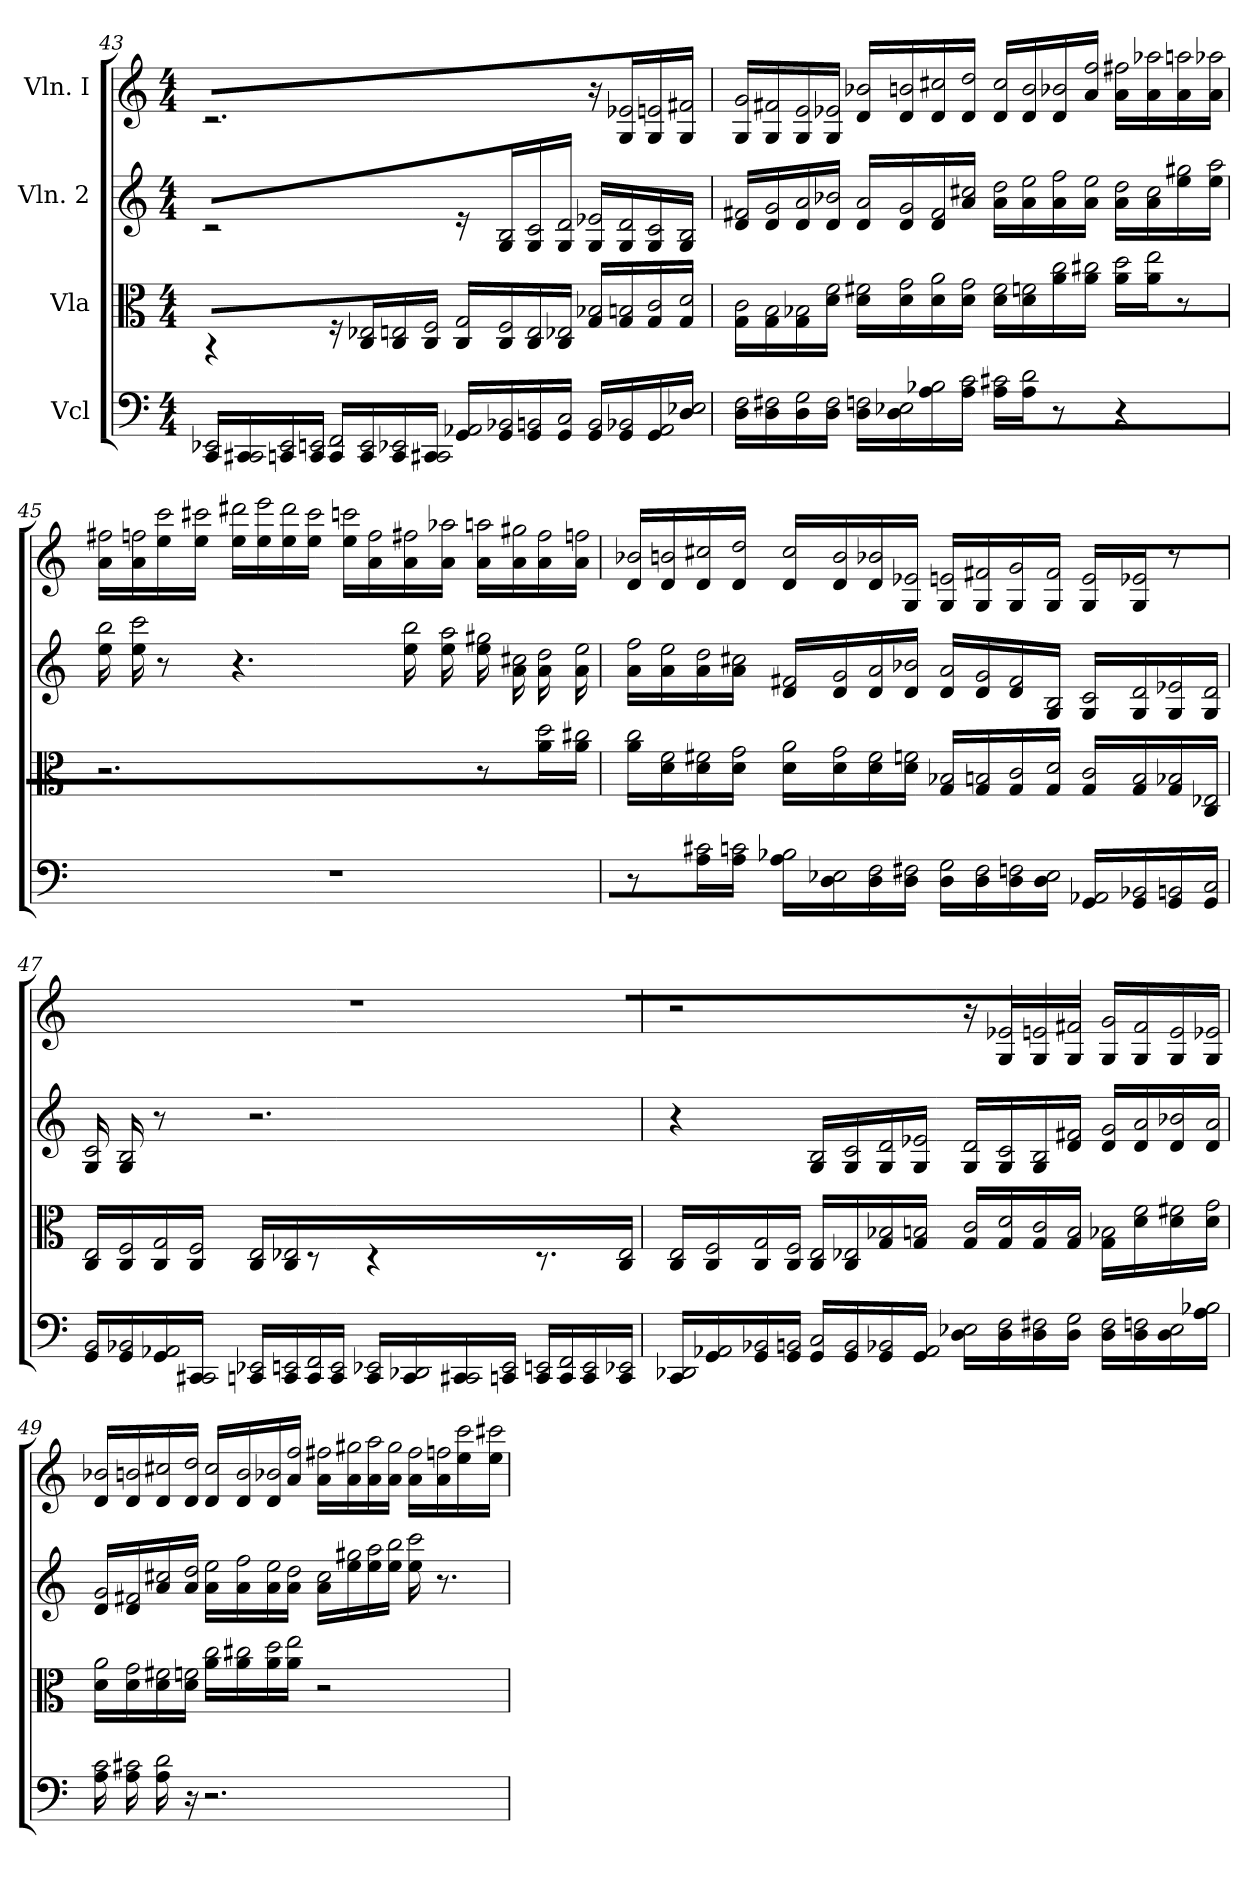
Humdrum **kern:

**kern	**kern	**kern	**kern
*part4	*part3	*part2	*part1
*staff4	*staff3	*staff2	*staff1
*I"Vcl	*I"Vla	*I"Vln. 2	*I"Vln. I
*clefF4	*clefC3	*clefG2	*clefG2
*k[]	*k[]	*k[]	*k[]
*C:	*C:	*C:	*C:
*M4/4	*M4/4	*M4/4	*M4/4
=43	=43	=43	=43
!LO:N:n=2:head=open	!	!	!
16CC 16EE-XLL	4r	2r	2.r
!LO:N:n=2:head=open	!	!	!
16CC 16CC#X	.	.	.
!LO:N:n=2:head=open	!	!	!
16CCn 16EE-	.	.	.
!LO:N:n=2:head=open	!	!	!
16CC 16EEnJJ	.	.	.
!LO:N:n=2:head=open	!	!	!
16CC 16FFLL	16r	.	.
!LO:N:n=2:head=open	!LO:N:n=2:head=open	!	!
16CC 16EE	16C 16E-X	.	.
!LO:N:n=2:head=open	!LO:N:n=2:head=open	!	!
16CC 16EE-X	16C 16En	.	.
!LO:N:n=2:head=open	!LO:N:n=2:head=open	!	!
16CC 16CC#XJJ	16C 16FJJ	.	.
!LO:N:n=2:head=open	!LO:N:n=2:head=open	!	!
16GG 16AA-XLL	16C 16GLL	16r	.
!LO:N:n=2:head=open	!LO:N:n=2:head=open	!LO:N:n=2:head=open	!
16GG 16BB-X	16C 16F	16G 16B	.
!LO:N:n=2:head=open	!LO:N:n=2:head=open	!LO:N:n=2:head=open	!
16GG 16BBn	16C 16E	16G 16c	.
!LO:N:n=2:head=open	!LO:N:n=2:head=open	!LO:N:n=2:head=open	!
16GG 16CJJ	16C 16E-XJJ	16G 16dJJ	.
!LO:N:n=2:head=open	!LO:N:n=2:head=open	!LO:N:n=2:head=open	!
16GG 16BBLL	16G 16B-XLL	16G 16e-XLL	16r
!LO:N:n=2:head=open	!LO:N:n=2:head=open	!LO:N:n=2:head=open	!LO:N:n=2:head=open
16GG 16BB-X	16G 16Bn	16G 16d	16G 16e-X
!LO:N:n=2:head=open	!LO:N:n=2:head=open	!LO:N:n=2:head=open	!LO:N:n=2:head=open
16GG 16AA-	16G 16c	16G 16c	16G 16en
!LO:N:n=2:head=open	!LO:N:n=2:head=open	!LO:N:n=2:head=open	!LO:N:n=2:head=open
16D 16E-XJJ	16G 16dJJ	16G 16BJJ	16G 16f#XJJ
=44	=44	=44	=44
!LO:N:n=2:head=open	!LO:N:n=2:head=open	!LO:N:n=2:head=open	!LO:N:n=2:head=open
16D 16FLL	16G 16cLL	16d 16f#XLL	16G 16gLL
!LO:N:n=2:head=open	!LO:N:n=2:head=open	!LO:N:n=2:head=open	!LO:N:n=2:head=open
16D 16F#X	16G 16B	16d 16g	16G 16f#X
!LO:N:n=2:head=open	!LO:N:n=2:head=open	!LO:N:n=2:head=open	!LO:N:n=2:head=open
16D 16G	16G 16B-X	16d 16a	16G 16e
!LO:N:n=2:head=open	!LO:N:n=2:head=open	!LO:N:n=2:head=open	!LO:N:n=2:head=open
16D 16F#JJ	16d 16fJJ	16d 16b-XJJ	16G 16e-XJJ
!LO:N:n=2:head=open	!LO:N:n=2:head=open	!LO:N:n=2:head=open	!LO:N:n=2:head=open
16D 16FnLL	16d 16f#XLL	16d 16aLL	16d 16b-XLL
!LO:N:n=2:head=open	!LO:N:n=2:head=open	!LO:N:n=2:head=open	!LO:N:n=2:head=open
16D 16E-X	16d 16g	16d 16g	16d 16bn
!LO:N:n=2:head=open	!LO:N:n=2:head=open	!LO:N:n=2:head=open	!LO:N:n=2:head=open
16A 16B-X	16d 16a	16d 16f#	16d 16cc#X
!LO:N:n=2:head=open	!LO:N:n=2:head=open	!LO:N:n=2:head=open	!LO:N:n=2:head=open
16A 16cJJ	16d 16gJJ	16a 16cc#XJJ	16d 16ddJJ
!LO:N:n=2:head=open	!LO:N:n=2:head=open	!LO:N:n=2:head=open	!LO:N:n=2:head=open
16A 16c#XLL	16d 16f#LL	16a 16ddLL	16d 16cc#LL
!LO:N:n=2:head=open	!LO:N:n=2:head=open	!LO:N:n=2:head=open	!LO:N:n=2:head=open
16A 16d	16d 16fn	16a 16ee	16d 16b
!	!LO:N:n=2:head=open	!LO:N:n=2:head=open	!LO:N:n=2:head=open
8r	16a 16cc	16a 16ff	16d 16b-X
!	!LO:N:n=2:head=open	!LO:N:n=2:head=open	!LO:N:n=2:head=open
.	16a 16cc#XJJ	16a 16eeJJ	16a 16ffJJ
!	!LO:N:n=2:head=open	!LO:N:n=2:head=open	!LO:N:n=2:head=open
4r	16a 16ddLL	16a 16ddLL	16a 16ff#XLL
!	!LO:N:n=2:head=open	!LO:N:n=2:head=open	!LO:N:n=2:head=open
.	16a 16ee	16a 16cc#	16a 16aa-X
!	!	!LO:N:n=2:head=open	!LO:N:n=2:head=open
.	8r	16ee 16gg#X	16a 16aan
!	!	!LO:N:n=2:head=open	!LO:N:n=2:head=open
.	.	16ee 16aaJJ	16a 16aa-XJJ
=45	=45	=45	=45
!	!	!LO:N:n=2:head=open	!LO:N:n=2:head=open
1r	2.r	16ee 16bbLL	16a 16ff#XLL
!	!	!LO:N:n=2:head=open	!LO:N:n=2:head=open
.	.	16ee 16ccc	16a 16ffn
!	!	!	!LO:N:n=2:head=open
.	.	8r	16ee 16ccc
!	!	!	!LO:N:n=2:head=open
.	.	.	16ee 16ccc#XJJ
!	!	!	!LO:N:n=2:head=open
.	.	4.r	16ee 16ddd#XLL
!	!	!	!LO:N:n=2:head=open
.	.	.	16ee 16eee
!	!	!	!LO:N:n=2:head=open
.	.	.	16ee 16ddd#
!	!	!	!LO:N:n=2:head=open
.	.	.	16ee 16ccc#JJ
!	!	!	!LO:N:n=2:head=open
.	.	.	16ee 16cccnLL
!	!	!	!LO:N:n=2:head=open
.	.	.	16a 16ff
!	!	!LO:N:n=2:head=open	!LO:N:n=2:head=open
.	.	16ee 16bbLL	16a 16ff#X
!	!	!LO:N:n=2:head=open	!LO:N:n=2:head=open
.	.	16ee 16aaJJ	16a 16aa-XJJ
!	!	!LO:N:n=2:head=open	!LO:N:n=2:head=open
.	8r	16ee 16gg#XLL	16a 16aanLL
!	!	!LO:N:n=2:head=open	!LO:N:n=2:head=open
.	.	16a 16cc#X	16a 16gg#X
!	!LO:N:n=2:head=open	!LO:N:n=2:head=open	!LO:N:n=2:head=open
.	16a 16dd	16a 16dd	16a 16ff#
!	!LO:N:n=2:head=open	!LO:N:n=2:head=open	!LO:N:n=2:head=open
.	16a 16cc#XJJ	16a 16eeJJ	16a 16ffnJJ
=46	=46	=46	=46
!	!LO:N:n=2:head=open	!LO:N:n=2:head=open	!LO:N:n=2:head=open
8r	16a 16ccLL	16a 16ffLL	16d 16b-XLL
!	!LO:N:n=2:head=open	!LO:N:n=2:head=open	!LO:N:n=2:head=open
.	16d 16f	16a 16ee	16d 16bn
!LO:N:n=2:head=open	!LO:N:n=2:head=open	!LO:N:n=2:head=open	!LO:N:n=2:head=open
16A 16c#X	16d 16f#X	16a 16dd	16d 16cc#X
!LO:N:n=2:head=open	!LO:N:n=2:head=open	!LO:N:n=2:head=open	!LO:N:n=2:head=open
16A 16cnJJ	16d 16gJJ	16a 16cc#XJJ	16d 16ddJJ
!LO:N:n=2:head=open	!LO:N:n=2:head=open	!LO:N:n=2:head=open	!LO:N:n=2:head=open
16A 16B-XLL	16d 16aLL	16d 16f#XLL	16d 16cc#LL
!LO:N:n=2:head=open	!LO:N:n=2:head=open	!LO:N:n=2:head=open	!LO:N:n=2:head=open
16D 16E-X	16d 16g	16d 16g	16d 16b
!LO:N:n=2:head=open	!LO:N:n=2:head=open	!LO:N:n=2:head=open	!LO:N:n=2:head=open
16D 16F	16d 16f#	16d 16a	16d 16b-X
!LO:N:n=2:head=open	!LO:N:n=2:head=open	!LO:N:n=2:head=open	!LO:N:n=2:head=open
16D 16F#XJJ	16d 16fnJJ	16d 16b-XJJ	16G 16e-XJJ
!LO:N:n=2:head=open	!LO:N:n=2:head=open	!LO:N:n=2:head=open	!LO:N:n=2:head=open
16D 16GLL	16G 16B-XLL	16d 16aLL	16G 16enLL
!LO:N:n=2:head=open	!LO:N:n=2:head=open	!LO:N:n=2:head=open	!LO:N:n=2:head=open
16D 16F#	16G 16Bn	16d 16g	16G 16f#X
!LO:N:n=2:head=open	!LO:N:n=2:head=open	!LO:N:n=2:head=open	!LO:N:n=2:head=open
16D 16Fn	16G 16c	16d 16f#	16G 16g
!LO:N:n=2:head=open	!LO:N:n=2:head=open	!LO:N:n=2:head=open	!LO:N:n=2:head=open
16D 16E-JJ	16G 16dJJ	16G 16BJJ	16G 16f#JJ
!LO:N:n=2:head=open	!LO:N:n=2:head=open	!LO:N:n=2:head=open	!LO:N:n=2:head=open
16GG 16AA-XLL	16G 16cLL	16G 16cLL	16G 16eLL
!LO:N:n=2:head=open	!LO:N:n=2:head=open	!LO:N:n=2:head=open	!LO:N:n=2:head=open
16GG 16BB-X	16G 16B	16G 16d	16G 16e-X
!LO:N:n=2:head=open	!LO:N:n=2:head=open	!LO:N:n=2:head=open	!
16GG 16BBn	16G 16B-X	16G 16e-X	8r
!LO:N:n=2:head=open	!LO:N:n=2:head=open	!LO:N:n=2:head=open	!
16GG 16CJJ	16C 16E-XJJ	16G 16dJJ	.
=47	=47	=47	=47
!LO:N:n=2:head=open	!LO:N:n=2:head=open	!LO:N:n=2:head=open	!
16GG 16BBLL	16C 16ELL	16G 16cLL	1r
!LO:N:n=2:head=open	!LO:N:n=2:head=open	!LO:N:n=2:head=open	!
16GG 16BB-X	16C 16F	16G 16B	.
!LO:N:n=2:head=open	!LO:N:n=2:head=open	!	!
16GG 16AA-X	16C 16G	8r	.
!LO:N:n=2:head=open	!LO:N:n=2:head=open	!	!
16CC 16CC#XJJ	16C 16FJJ	.	.
!LO:N:n=2:head=open	!LO:N:n=2:head=open	!	!
16CCn 16EE-XLL	16C 16ELL	2.r	.
!LO:N:n=2:head=open	!LO:N:n=2:head=open	!	!
16CC 16EEn	16C 16E-X	.	.
!LO:N:n=2:head=open	!	!	!
16CC 16FF	8r	.	.
!LO:N:n=2:head=open	!	!	!
16CC 16EEJJ	.	.	.
!LO:N:n=2:head=open	!	!	!
16CC 16EE-XLL	4r	.	.
!LO:N:n=2:head=open	!	!	!
16CC 16DD-X	.	.	.
!LO:N:n=2:head=open	!	!	!
16CC 16CC#X	.	.	.
!LO:N:n=2:head=open	!	!	!
16CCn 16EE-JJ	.	.	.
!LO:N:n=2:head=open	!	!	!
16CC 16EEnLL	8.r	.	.
!LO:N:n=2:head=open	!	!	!
16CC 16FF	.	.	.
!LO:N:n=2:head=open	!	!	!
16CC 16EE	.	.	.
!LO:N:n=2:head=open	!LO:N:n=2:head=open	!	!
16CC 16EE-XJJ	16C 16E-JJ	.	.
=48	=48	=48	=48
!LO:N:n=2:head=open	!LO:N:n=2:head=open	!	!
16CC 16DD-XLL	16C 16ELL	4r	2r
!LO:N:n=2:head=open	!LO:N:n=2:head=open	!	!
16GG 16AA-X	16C 16F	.	.
!LO:N:n=2:head=open	!LO:N:n=2:head=open	!	!
16GG 16BB-X	16C 16G	.	.
!LO:N:n=2:head=open	!LO:N:n=2:head=open	!	!
16GG 16BBnJJ	16C 16FJJ	.	.
!LO:N:n=2:head=open	!LO:N:n=2:head=open	!LO:N:n=2:head=open	!
16GG 16CLL	16C 16ELL	16G 16BLL	.
!LO:N:n=2:head=open	!LO:N:n=2:head=open	!LO:N:n=2:head=open	!
16GG 16BB	16C 16E-X	16G 16c	.
!LO:N:n=2:head=open	!LO:N:n=2:head=open	!LO:N:n=2:head=open	!
16GG 16BB-X	16G 16B-X	16G 16d	.
!LO:N:n=2:head=open	!LO:N:n=2:head=open	!LO:N:n=2:head=open	!
16GG 16AA-JJ	16G 16BnJJ	16G 16e-XJJ	.
!LO:N:n=2:head=open	!LO:N:n=2:head=open	!LO:N:n=2:head=open	!
16D 16E-XLL	16G 16cLL	16G 16dLL	16r
!LO:N:n=2:head=open	!LO:N:n=2:head=open	!LO:N:n=2:head=open	!LO:N:n=2:head=open
16D 16F	16G 16d	16G 16c	16G 16e-X
!LO:N:n=2:head=open	!LO:N:n=2:head=open	!LO:N:n=2:head=open	!LO:N:n=2:head=open
16D 16F#X	16G 16c	16G 16B	16G 16en
!LO:N:n=2:head=open	!LO:N:n=2:head=open	!LO:N:n=2:head=open	!LO:N:n=2:head=open
16D 16GJJ	16G 16BJJ	16d 16f#XJJ	16G 16f#XJJ
!LO:N:n=2:head=open	!LO:N:n=2:head=open	!LO:N:n=2:head=open	!LO:N:n=2:head=open
16D 16F#LL	16G 16B-XLL	16d 16gLL	16G 16gLL
!LO:N:n=2:head=open	!LO:N:n=2:head=open	!LO:N:n=2:head=open	!LO:N:n=2:head=open
16D 16Fn	16d 16f	16d 16a	16G 16f#
!LO:N:n=2:head=open	!LO:N:n=2:head=open	!LO:N:n=2:head=open	!LO:N:n=2:head=open
16D 16E-	16d 16f#X	16d 16b-X	16G 16e
!LO:N:n=2:head=open	!LO:N:n=2:head=open	!LO:N:n=2:head=open	!LO:N:n=2:head=open
16A 16B-XJJ	16d 16gJJ	16d 16aJJ	16G 16e-XJJ
=49	=49	=49	=49
!LO:N:n=2:head=open	!LO:N:n=2:head=open	!LO:N:n=2:head=open	!LO:N:n=2:head=open
16A 16cLL	16d 16aLL	16d 16gLL	16d 16b-XLL
!LO:N:n=2:head=open	!LO:N:n=2:head=open	!LO:N:n=2:head=open	!LO:N:n=2:head=open
16A 16c#X	16d 16g	16d 16f#X	16d 16bn
!LO:N:n=2:head=open	!LO:N:n=2:head=open	!LO:N:n=2:head=open	!LO:N:n=2:head=open
16A 16d	16d 16f#X	16a 16cc#X	16d 16cc#X
!	!LO:N:n=2:head=open	!LO:N:n=2:head=open	!LO:N:n=2:head=open
16r	16d 16fnJJ	16a 16ddJJ	16d 16ddJJ
!	!LO:N:n=2:head=open	!LO:N:n=2:head=open	!LO:N:n=2:head=open
2.r	16a 16ccLL	16a 16eeLL	16d 16cc#LL
!	!LO:N:n=2:head=open	!LO:N:n=2:head=open	!LO:N:n=2:head=open
.	16a 16cc#X	16a 16ff	16d 16b
!	!LO:N:n=2:head=open	!LO:N:n=2:head=open	!LO:N:n=2:head=open
.	16a 16dd	16a 16ee	16d 16b-X
!	!LO:N:n=2:head=open	!LO:N:n=2:head=open	!LO:N:n=2:head=open
.	16a 16eeJJ	16a 16ddJJ	16a 16ffJJ
!	!	!LO:N:n=2:head=open	!LO:N:n=2:head=open
.	2r	16a 16cc#LL	16a 16ff#XLL
!	!	!LO:N:n=2:head=open	!LO:N:n=2:head=open
.	.	16ee 16gg#X	16a 16gg#X
!	!	!LO:N:n=2:head=open	!LO:N:n=2:head=open
.	.	16ee 16aa	16a 16aa
!	!	!LO:N:n=2:head=open	!LO:N:n=2:head=open
.	.	16ee 16bbJJ	16a 16gg#JJ
!	!	!LO:N:n=2:head=open	!LO:N:n=2:head=open
.	.	16ee 16cccLL	16a 16ff#LL
!	!	!	!LO:N:n=2:head=open
.	.	8.r	16a 16ffn
!	!	!	!LO:N:n=2:head=open
.	.	.	16ee 16ccc
!	!	!	!LO:N:n=2:head=open
.	.	.	16ee 16ccc#XJJ
=	=	=	=
*-	*-	*-	*-
